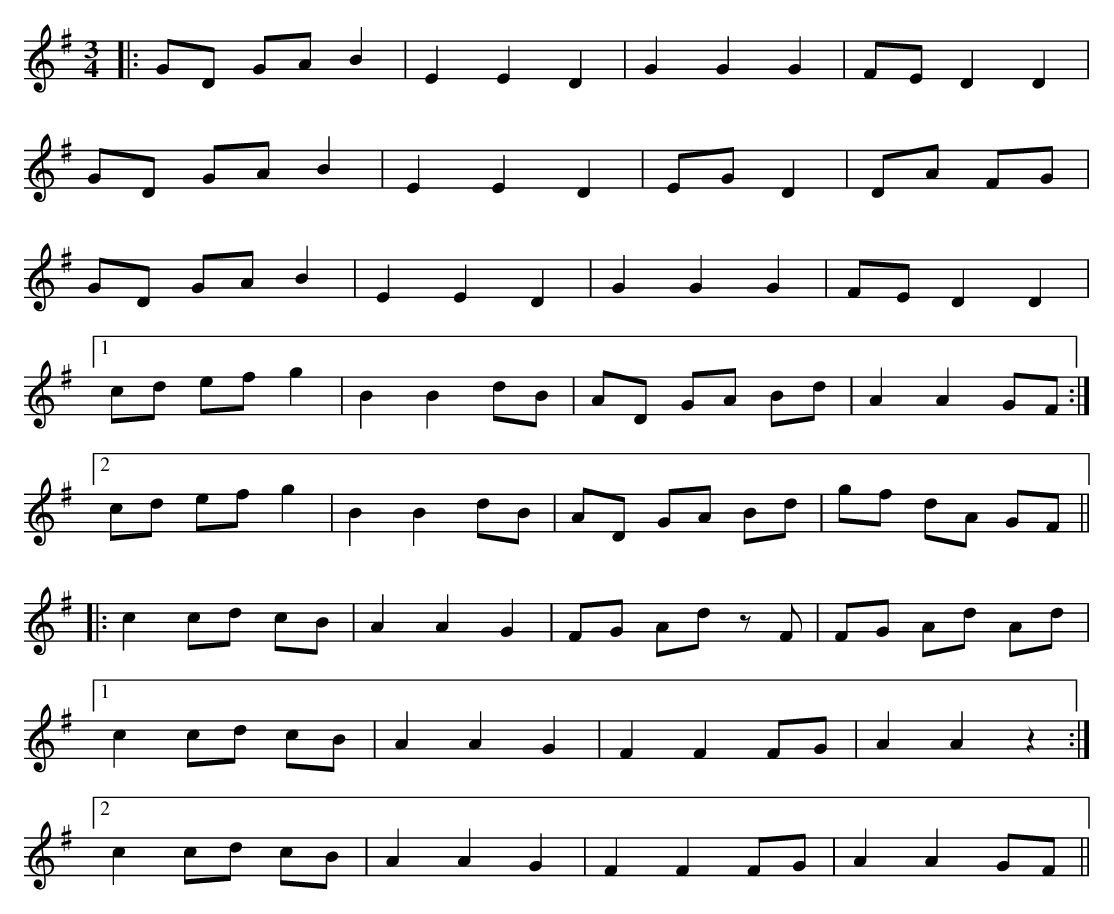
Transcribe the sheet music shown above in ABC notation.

X:1
M:3/4
K:G
|:GD GA B2|E2E2 D2|G2G2 G2|FE D2D2|
GD GA B2|E2E2 D2|EG D2|DA FG|
GD GA B2|E2E2 D2|G2G2 G2|FE D2D2|
[1 cd ef g2|B2B2 dB|AD GA Bd|A2A2 GF:|
[2 cd ef g2|B2B2 dB|AD GA Bd|gf dA GF||
|:c2cd cB|A2A2 G2|FG Ad zF|FG Ad Ad|
[1 c2cd cB|A2A2 G2|F2F2 FG|A2A2 z2:|
[2 c2cd cB|A2A2 G2|F2F2 FG|A2A2 GF||
